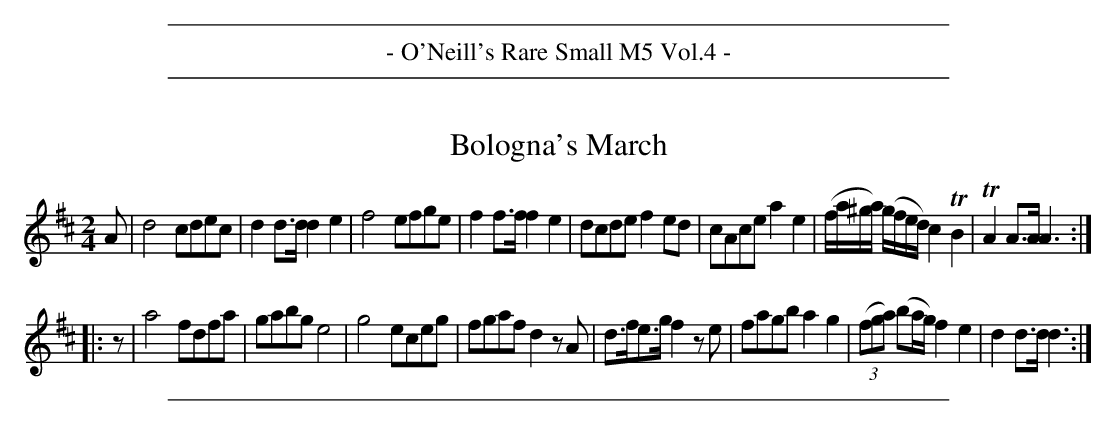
X:1
T: Bologna's March
M: 2/4
L: 1/8
K: D
A |\
d4 cdec | d2d>d d2e2 | f4 efge | f2f>f f2e2 |\
dcde f2ed | cAce a2e2 | (f/a/^g/a/) (g/f/e/d/) c2TB2 | TA2A>A A3 ::
z |\
a4 fdfa | gabg e4 | g4 eceg | fgaf d2zA |\
d>fe>g f2ze | fagb a2g2 | (3(fga) (ba/g/) f2e2 | d2d>d d3 :|
